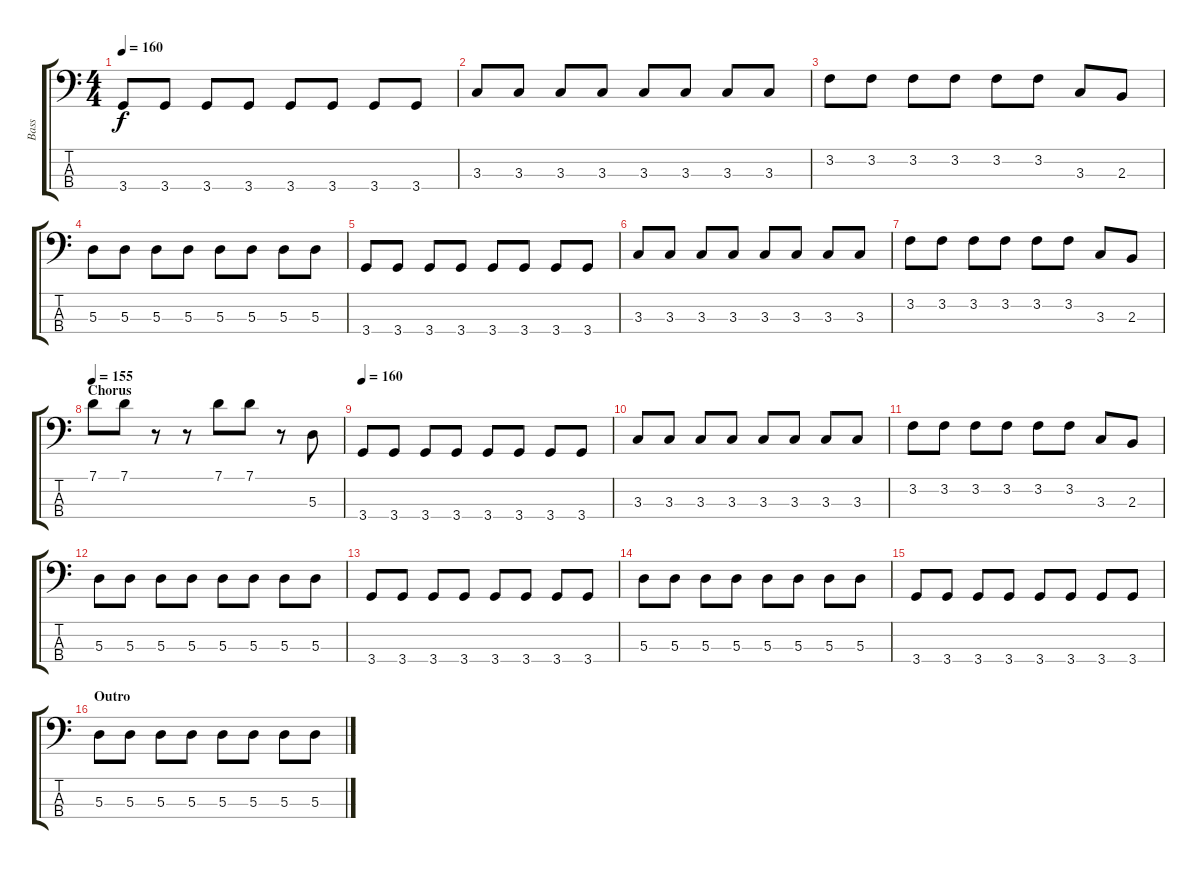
\track ("Bass" "Bass") {instrument electricbassfinger}
\staff {score tabs}
\tuning (G2 D2 A1 E1) {hide}
\ts (4 4)
\tempo 160
\clef f4
\ks c
3.4.8{dy f} 3.4.8 3.4.8 3.4.8 3.4.8 3.4.8 3.4.8 3.4.8 |
3.3.8 3.3.8 3.3.8 3.3.8 3.3.8 3.3.8 3.3.8 3.3.8 |
3.2.8 3.2.8 3.2.8 3.2.8 3.2.8 3.2.8 3.3.8 2.3.8 |
5.3.8 5.3.8 5.3.8 5.3.8 5.3.8 5.3.8 5.3.8 5.3.8 |
3.4.8 3.4.8 3.4.8 3.4.8 3.4.8 3.4.8 3.4.8 3.4.8 |
3.3.8 3.3.8 3.3.8 3.3.8 3.3.8 3.3.8 3.3.8 3.3.8 |
3.2.8 3.2.8 3.2.8 3.2.8 3.2.8 3.2.8 3.3.8 2.3.8 |
\section ("" "Chorus")
\tempo 155
7.1.8 7.1.8 r.8 r.8 7.1.8 7.1.8 r.8 5.3.8 |
\tempo 160
3.4.8 3.4.8 3.4.8 3.4.8 3.4.8 3.4.8 3.4.8 3.4.8 |
3.3.8 3.3.8 3.3.8 3.3.8 3.3.8 3.3.8 3.3.8 3.3.8 |
3.2.8 3.2.8 3.2.8 3.2.8 3.2.8 3.2.8 3.3.8 2.3.8 |
5.3.8 5.3.8 5.3.8 5.3.8 5.3.8 5.3.8 5.3.8 5.3.8 |
3.4.8 3.4.8 3.4.8 3.4.8 3.4.8 3.4.8 3.4.8 3.4.8 |
5.3.8 5.3.8 5.3.8 5.3.8 5.3.8 5.3.8 5.3.8 5.3.8 |
3.4.8 3.4.8 3.4.8 3.4.8 3.4.8 3.4.8 3.4.8 3.4.8 |
\section ("" "Outro")
5.3.8 5.3.8 5.3.8 5.3.8 5.3.8 5.3.8 5.3.8 5.3.8
